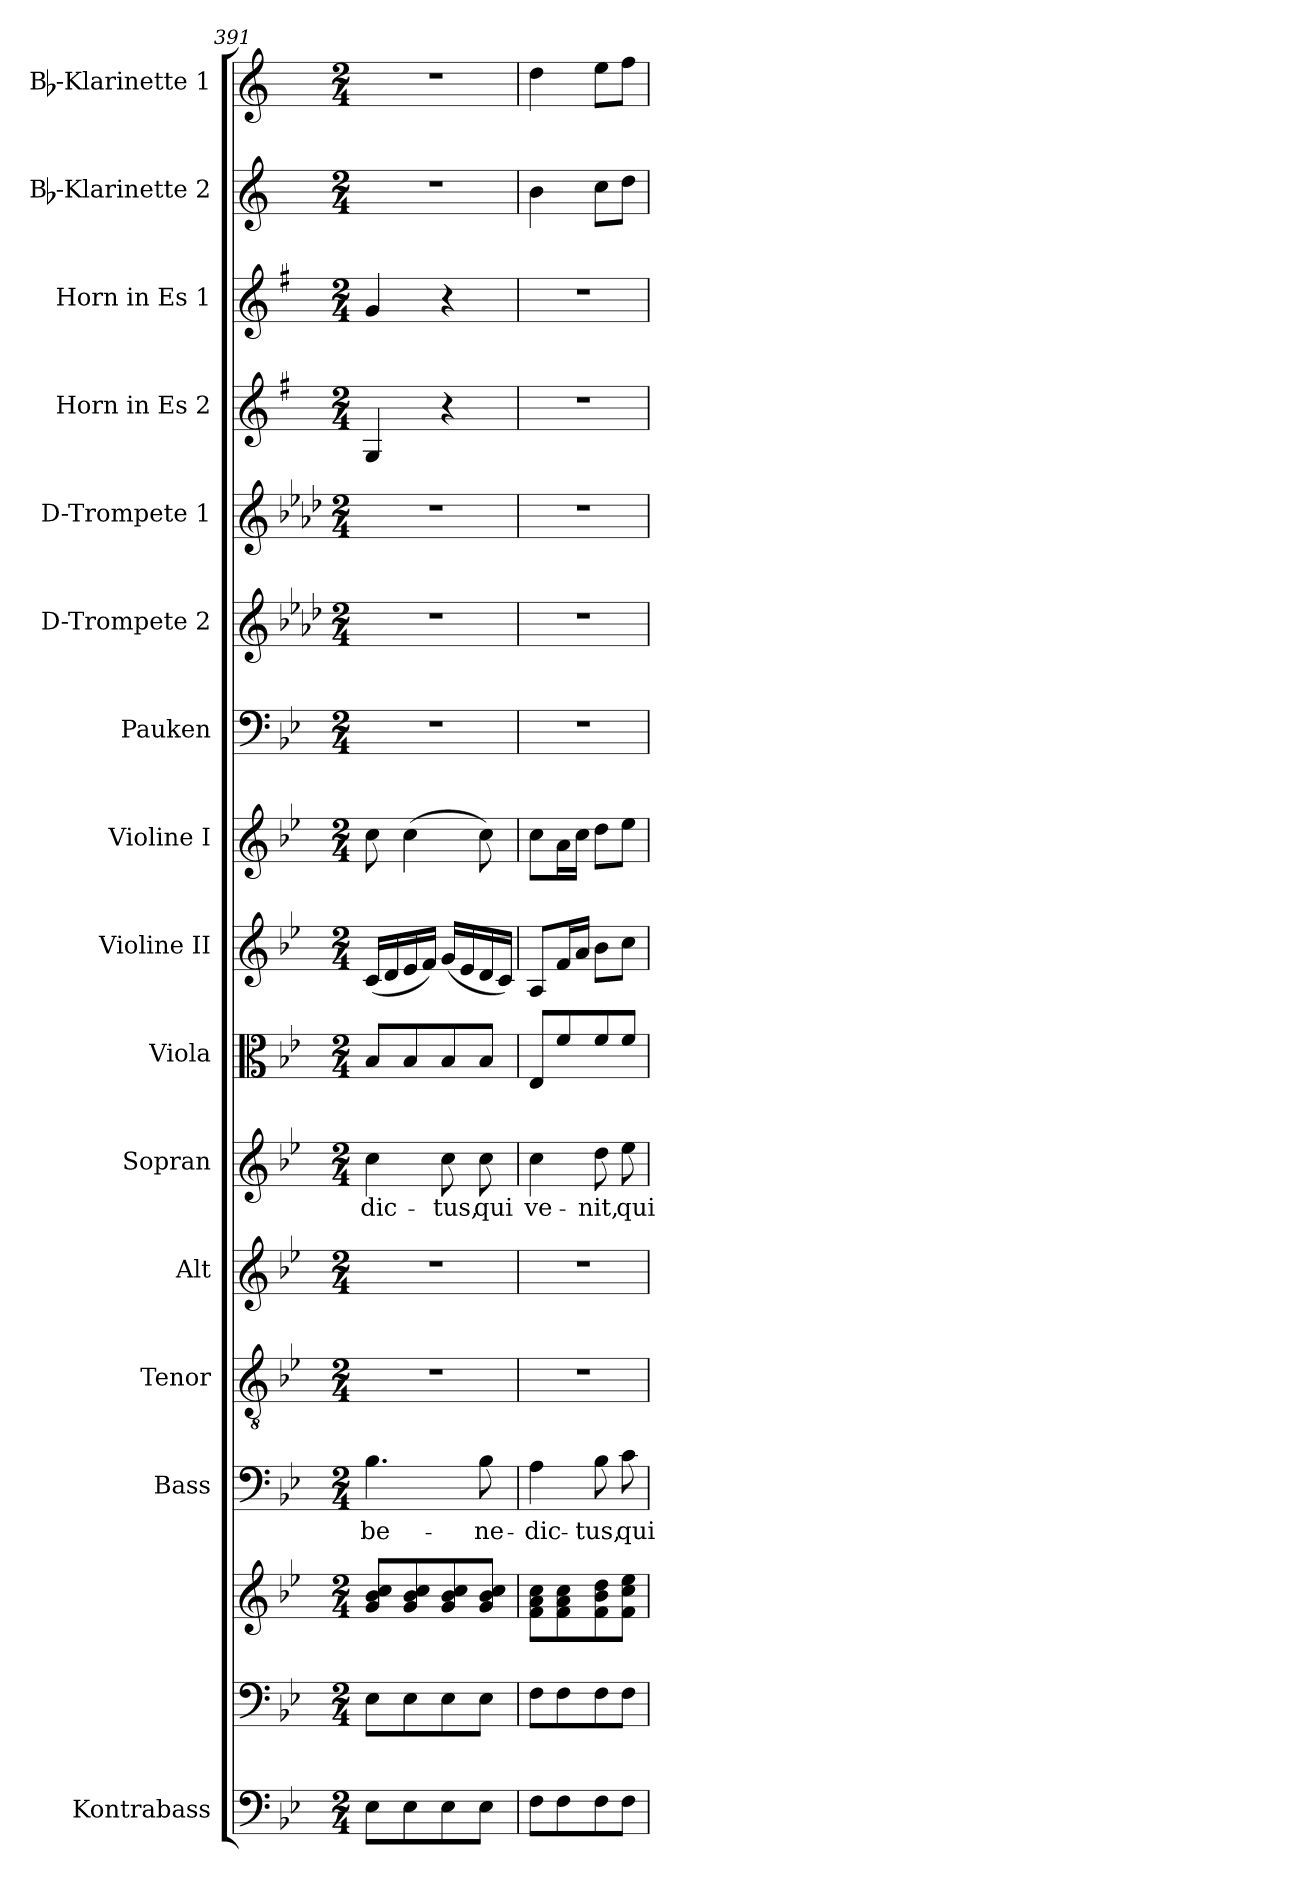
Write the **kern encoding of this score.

**kern	**kern	**kern	**kern	**text	**kern	**kern	**kern	**text	**kern	**kern	**kern	**kern	**kern	**kern	**kern	**kern	**kern	**kern
*part16	*part15	*part15	*part14	*part14	*part13	*part12	*part11	*part11	*part10	*part9	*part8	*part7	*part6	*part5	*part4	*part3	*part2	*part1
*staff17	*staff16	*staff15	*staff14	*staff14	*staff13	*staff12	*staff11	*staff11	*staff10	*staff9	*staff8	*staff7	*staff6	*staff5	*staff4	*staff3	*staff2	*staff1
*I"Kontrabass	*	*	*I"Bass	*	*I"Tenor	*I"Alt	*I"Sopran	*	*I"Viola	*I"Violine II	*I"Violine I	*I"Pauken	*I"D-Trompete 2	*I"D-Trompete 1	*I"Horn in Es 2	*I"Horn in Es 1	*I"Bb-Klarinette 2	*I"Bb-Klarinette 1
*I'Kb.	*	*	*I'B.	*	*I'T.	*I'A.	*I'S.	*	*I'Vla.	*I'Vl. II	*I'Vl. I	*I'Pk.	*I'D Trp. 2	*I'D Trp. 1	*	*	*I'Bb Kl. 2	*I'Bb Kl. 1
*clefF4	*clefF4	*clefG2	*clefF4	*	*clefGv2	*clefG2	*clefG2	*	*clefC3	*clefG2	*clefG2	*clefF4	*clefG2	*clefG2	*clefG2	*clefG2	*clefG2	*clefG2
*ITrd7c12	*	*	*	*	*	*	*	*	*	*	*	*	*ITrd-1c-2	*ITrd-1c-2	*ITrd5c9	*ITrd5c9	*ITrd1c2	*ITrd1c2
*k[b-e-]	*k[b-e-]	*k[b-e-]	*k[b-e-]	*	*k[b-e-]	*k[b-e-]	*k[b-e-]	*	*k[b-e-]	*k[b-e-]	*k[b-e-]	*k[b-e-]	*k[b-e-]	*k[b-e-]	*k[b-e-]	*k[b-e-]	*k[b-e-]	*k[b-e-]
*B-:	*B-:	*B-:	*B-:	*	*B-:	*B-:	*B-:	*	*B-:	*B-:	*B-:	*B-:	*B-:	*B-:	*B-:	*B-:	*B-:	*B-:
*M2/4	*M2/4	*M2/4	*M2/4	*	*M2/4	*M2/4	*M2/4	*	*M2/4	*M2/4	*M2/4	*M2/4	*M2/4	*M2/4	*M2/4	*M2/4	*M2/4	*M2/4
=391	=391	=391	=391	=391	=391	=391	=391	=391	=391	=391	=391	=391	=391	=391	=391	=391	=391	=391
!	!	!	!	!LO:LY:b	!	!	!	!LO:LY:b	!	!	!	!	!	!	!	!	!	!
8EE-\L	8E-\L	8g/ 8b-/ 8cc/L	4.B-\	be-	2r	2r	4cc\	-dic-	8B-/L	(<16c/LL	8cc\	2r	2r	2r	4BB-/	4B-/	2r	2r
.	.	.	.	.	.	.	.	.	.	16d/	.	.	.	.	.	.	.	.
8EE-\	8E-\	8g/ 8b-/ 8cc/	.	.	.	.	.	.	8B-/	16e-/	(>4cc\	.	.	.	.	.	.	.
.	.	.	.	.	.	.	.	.	.	16f/JJ)	.	.	.	.	.	.	.	.
!	!	!	!	!	!	!	!	!LO:LY:b	!	!	!	!	!	!	!	!	!	!
8EE-\	8E-\	8g/ 8b-/ 8cc/	.	.	.	.	8cc\	-tus,	8B-/	(<16g/LL	.	.	.	.	4r	4r	.	.
.	.	.	.	.	.	.	.	.	.	16e-/	.	.	.	.	.	.	.	.
!	!	!	!	!LO:LY:b	!	!	!	!LO:LY:b	!	!	!	!	!	!	!	!	!	!
8EE-\J	8E-\J	8g/ 8b-/ 8cc/J	8B-\	-ne-	.	.	8cc\	qui	8B-/J	16d/	8cc\)	.	.	.	.	.	.	.
.	.	.	.	.	.	.	.	.	.	16c/JJ)	.	.	.	.	.	.	.	.
=392	=392	=392	=392	=392	=392	=392	=392	=392	=392	=392	=392	=392	=392	=392	=392	=392	=392	=392
!	!	!	!	!LO:LY:b	!	!	!	!LO:LY:b	!	!	!	!	!	!	!	!	!	!
8FF\L	8F\L	8f\ 8a\ 8cc\L	4A\	-dic-	2r	2r	4cc\	ve-	8E-/L	8A/L	8cc\L	2r	2r	2r	2r	2r	4a\	4cc\
8FF\	8F\	8f\ 8a\ 8cc\	.	.	.	.	.	.	8f/	16f/L	16a\L	.	.	.	.	.	.	.
.	.	.	.	.	.	.	.	.	.	16a/JJ	16cc\JJ	.	.	.	.	.	.	.
!	!	!	!	!LO:LY:b	!	!	!	!LO:LY:b	!	!	!	!	!	!	!	!	!	!
8FF\	8F\	8f\ 8b-\ 8dd\	8B-\	-tus,	.	.	8dd\	-nit,	8f/	8b-\L	8dd\L	.	.	.	.	.	8b-\L	8dd\L
!	!	!	!	!LO:LY:b	!	!	!	!LO:LY:b	!	!	!	!	!	!	!	!	!	!
8FF\J	8F\J	8f\ 8cc\ 8ee-\J	8c\	qui	.	.	8ee-\	qui	8f/J	8cc\J	8ee-\J	.	.	.	.	.	8cc\J	8ee-\J
=	=	=	=	=	=	=	=	=	=	=	=	=	=	=	=	=	=	=
*-	*-	*-	*-	*-	*-	*-	*-	*-	*-	*-	*-	*-	*-	*-	*-	*-	*-	*-
